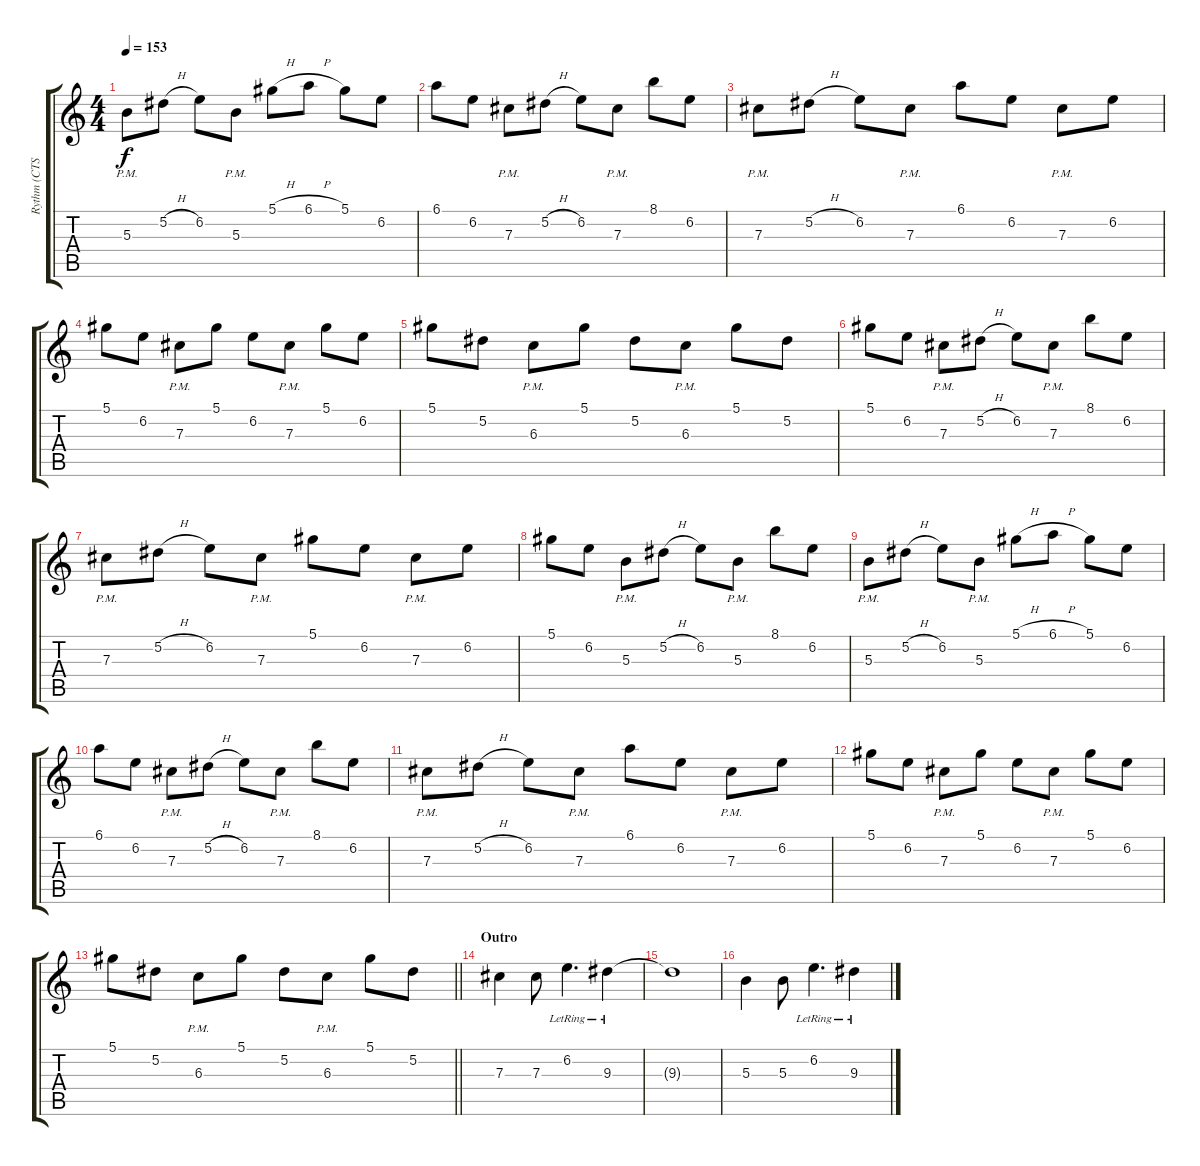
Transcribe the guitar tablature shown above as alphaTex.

\track ("Rythm (CTS) / Solo (IW)" "Rythm (CTS") {instrument overdrivenguitar}
\staff {score tabs}
\tuning (Eb4 Bb3 Gb3 Db3 Ab2 Db2) {hide}
\ts (4 4)
\tempo 153
\clef g2
\ks c
5.3{pm}.8{dy f} 5.2{h}.8 6.2.8 5.3{pm}.8 5.1{h}.8 6.1{h}.8 5.1.8 6.2.8 |
6.1.8 6.2.8 7.3{pm}.8 5.2{h}.8 6.2.8 7.3{pm}.8 8.1.8 6.2.8 |
7.3{pm}.8 5.2{h}.8 6.2.8 7.3{pm}.8 6.1.8 6.2.8 7.3{pm}.8 6.2.8 |
5.1.8 6.2.8 7.3{pm}.8 5.1.8 6.2.8 7.3{pm}.8 5.1.8 6.2.8 |
5.1.8 5.2.8 6.3{pm}.8 5.1.8 5.2.8 6.3{pm}.8 5.1.8 5.2.8 |
5.1.8 6.2.8 7.3{pm}.8 5.2{h}.8 6.2.8 7.3{pm}.8 8.1.8 6.2.8 |
7.3{pm}.8 5.2{h}.8 6.2.8 7.3{pm}.8 5.1.8 6.2.8 7.3{pm}.8 6.2.8 |
5.1.8 6.2.8 5.3{pm}.8 5.2{h}.8 6.2.8 5.3{pm}.8 8.1.8 6.2.8 |
5.3{pm}.8 5.2{h}.8 6.2.8 5.3{pm}.8 5.1{h}.8 6.1{h}.8 5.1.8 6.2.8 |
6.1.8 6.2.8 7.3{pm}.8 5.2{h}.8 6.2.8 7.3{pm}.8 8.1.8 6.2.8 |
7.3{pm}.8 5.2{h}.8 6.2.8 7.3{pm}.8 6.1.8 6.2.8 7.3{pm}.8 6.2.8 |
5.1.8 6.2.8 7.3{pm}.8 5.1.8 6.2.8 7.3{pm}.8 5.1.8 6.2.8 |
\barLineRight lightlight
5.1.8 5.2.8 6.3{pm}.8 5.1.8 5.2.8 6.3{pm}.8 5.1.8 5.2.8 |
\section ("" "Outro")
7.3.4 7.3.8 6.2{lr}.4{d} 9.3{lr}.4 |
9.3{t}.1 |
5.3.4 5.3.8 6.2{lr}.4{d} 9.3{lr}.4
